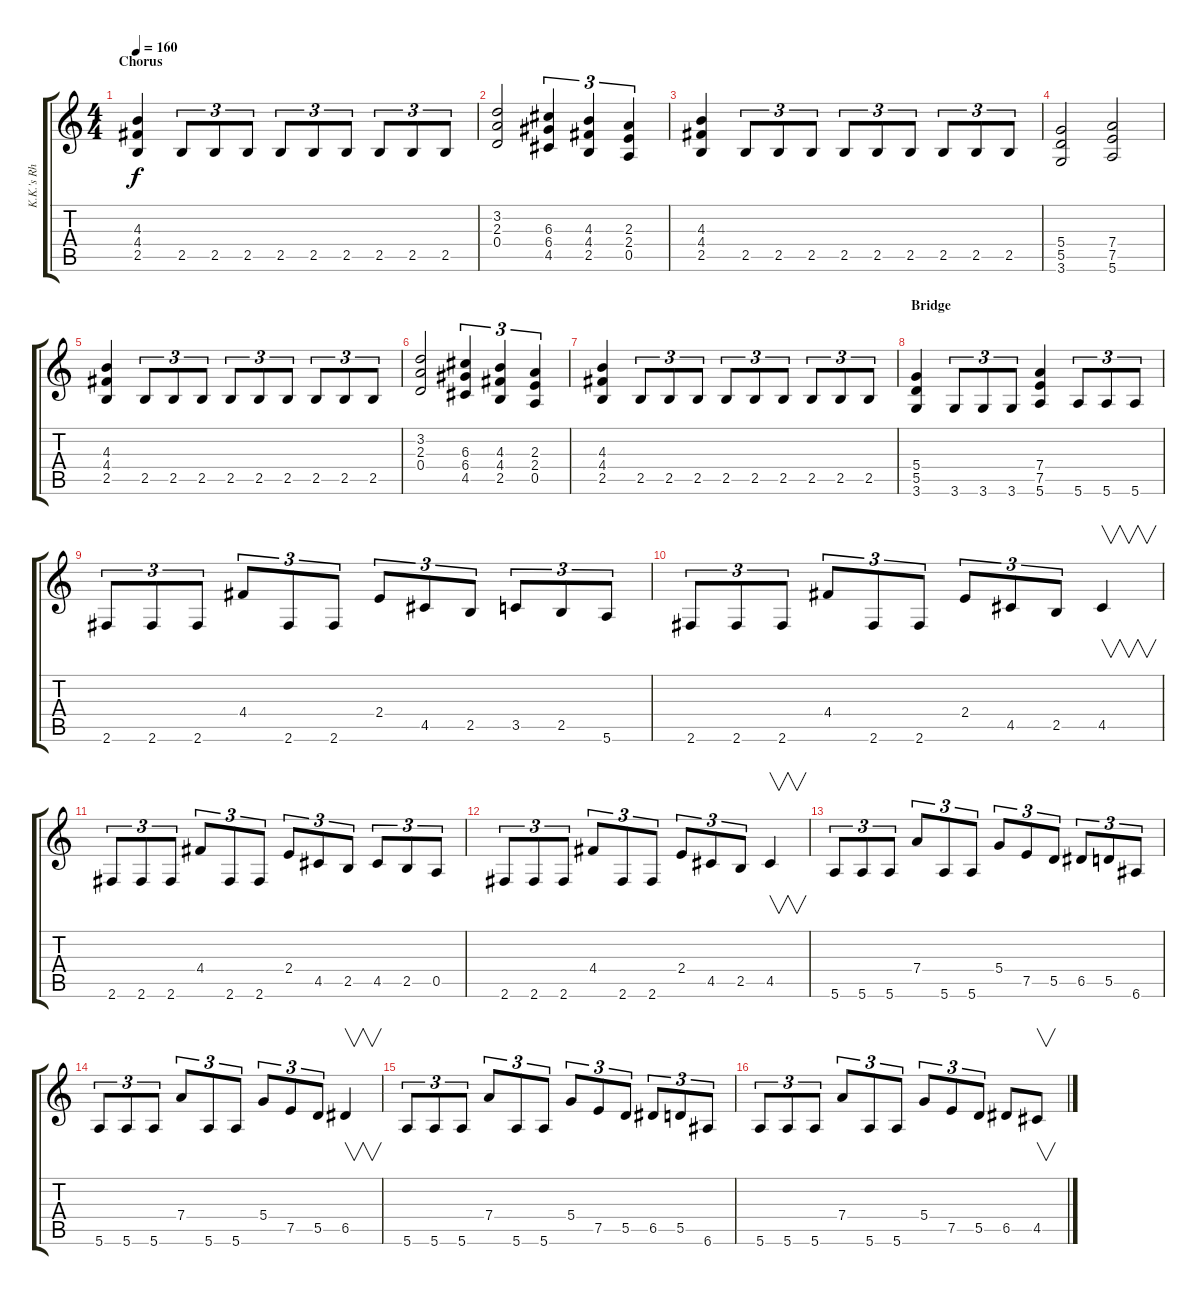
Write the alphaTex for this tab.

\track (" K.K.'s Rhythm" " K.K.'s Rh") {instrument distortionguitar}
\staff {score tabs}
\tuning (E4 B3 G3 D3 A2 E2) {hide}
\ts (4 4)
\section ("" "Chorus")
\tempo 160
\clef g2
\ks c
(4.3 4.4 2.5).4{dy f} 2.5.8{tu (3 2)} 2.5.8{tu (3 2)} 2.5.8{tu (3 2)} 2.5.8{tu (3 2)} 2.5.8{tu (3 2)} 2.5.8{tu (3 2)} 2.5.8{tu (3 2)} 2.5.8{tu (3 2)} 2.5.8{tu (3 2)} |
(3.2 2.3 0.4).2 (6.3 6.4 4.5).4{tu (3 2)} (4.3 4.4 2.5).4{tu (3 2)} (2.3 2.4 0.5).4{tu (3 2)} |
(4.3 4.4 2.5).4 2.5.8{tu (3 2)} 2.5.8{tu (3 2)} 2.5.8{tu (3 2)} 2.5.8{tu (3 2)} 2.5.8{tu (3 2)} 2.5.8{tu (3 2)} 2.5.8{tu (3 2)} 2.5.8{tu (3 2)} 2.5.8{tu (3 2)} |
(5.4 5.5 3.6).2 (7.4 7.5 5.6).2 |
(4.3 4.4 2.5).4 2.5.8{tu (3 2)} 2.5.8{tu (3 2)} 2.5.8{tu (3 2)} 2.5.8{tu (3 2)} 2.5.8{tu (3 2)} 2.5.8{tu (3 2)} 2.5.8{tu (3 2)} 2.5.8{tu (3 2)} 2.5.8{tu (3 2)} |
(3.2 2.3 0.4).2 (6.3 6.4 4.5).4{tu (3 2)} (4.3 4.4 2.5).4{tu (3 2)} (2.3 2.4 0.5).4{tu (3 2)} |
(4.3 4.4 2.5).4 2.5.8{tu (3 2)} 2.5.8{tu (3 2)} 2.5.8{tu (3 2)} 2.5.8{tu (3 2)} 2.5.8{tu (3 2)} 2.5.8{tu (3 2)} 2.5.8{tu (3 2)} 2.5.8{tu (3 2)} 2.5.8{tu (3 2)} |
\section ("" "Bridge")
(5.4 5.5 3.6).4 3.6.8{tu (3 2)} 3.6.8{tu (3 2)} 3.6.8{tu (3 2)} (7.4 7.5 5.6).4 5.6.8{tu (3 2)} 5.6.8{tu (3 2)} 5.6.8{tu (3 2)} |
2.6.8{tu (3 2)} 2.6.8{tu (3 2)} 2.6.8{tu (3 2)} 4.4.8{tu (3 2)} 2.6.8{tu (3 2)} 2.6.8{tu (3 2)} 2.4.8{tu (3 2)} 4.5.8{tu (3 2)} 2.5.8{tu (3 2)} 3.5.8{tu (3 2)} 2.5.8{tu (3 2)} 5.6.8{tu (3 2)} |
2.6.8{tu (3 2)} 2.6.8{tu (3 2)} 2.6.8{tu (3 2)} 4.4.8{tu (3 2)} 2.6.8{tu (3 2)} 2.6.8{tu (3 2)} 2.4.8{tu (3 2)} 4.5.8{tu (3 2)} 2.5.8{tu (3 2)} 4.5.4{v} |
2.6.8{tu (3 2)} 2.6.8{tu (3 2)} 2.6.8{tu (3 2)} 4.4.8{tu (3 2)} 2.6.8{tu (3 2)} 2.6.8{tu (3 2)} 2.4.8{tu (3 2)} 4.5.8{tu (3 2)} 2.5.8{tu (3 2)} 4.5.8{tu (3 2)} 2.5.8{tu (3 2)} 0.5.8{tu (3 2)} |
2.6.8{tu (3 2)} 2.6.8{tu (3 2)} 2.6.8{tu (3 2)} 4.4.8{tu (3 2)} 2.6.8{tu (3 2)} 2.6.8{tu (3 2)} 2.4.8{tu (3 2)} 4.5.8{tu (3 2)} 2.5.8{tu (3 2)} 4.5.4{v} |
5.6.8{tu (3 2)} 5.6.8{tu (3 2)} 5.6.8{tu (3 2)} 7.4.8{tu (3 2)} 5.6.8{tu (3 2)} 5.6.8{tu (3 2)} 5.4.8{tu (3 2)} 7.5.8{tu (3 2)} 5.5.8{tu (3 2)} 6.5.8{tu (3 2)} 5.5.8{tu (3 2)} 6.6.8{tu (3 2)} |
5.6.8{tu (3 2)} 5.6.8{tu (3 2)} 5.6.8{tu (3 2)} 7.4.8{tu (3 2)} 5.6.8{tu (3 2)} 5.6.8{tu (3 2)} 5.4.8{tu (3 2)} 7.5.8{tu (3 2)} 5.5.8{tu (3 2)} 6.5.4{v} |
5.6.8{tu (3 2)} 5.6.8{tu (3 2)} 5.6.8{tu (3 2)} 7.4.8{tu (3 2)} 5.6.8{tu (3 2)} 5.6.8{tu (3 2)} 5.4.8{tu (3 2)} 7.5.8{tu (3 2)} 5.5.8{tu (3 2)} 6.5.8{tu (3 2)} 5.5.8{tu (3 2)} 6.6.8{tu (3 2)} |
5.6.8{tu (3 2)} 5.6.8{tu (3 2)} 5.6.8{tu (3 2)} 7.4.8{tu (3 2)} 5.6.8{tu (3 2)} 5.6.8{tu (3 2)} 5.4.8{tu (3 2)} 7.5.8{tu (3 2)} 5.5.8{tu (3 2)} 6.5.8 4.5.8{v}
